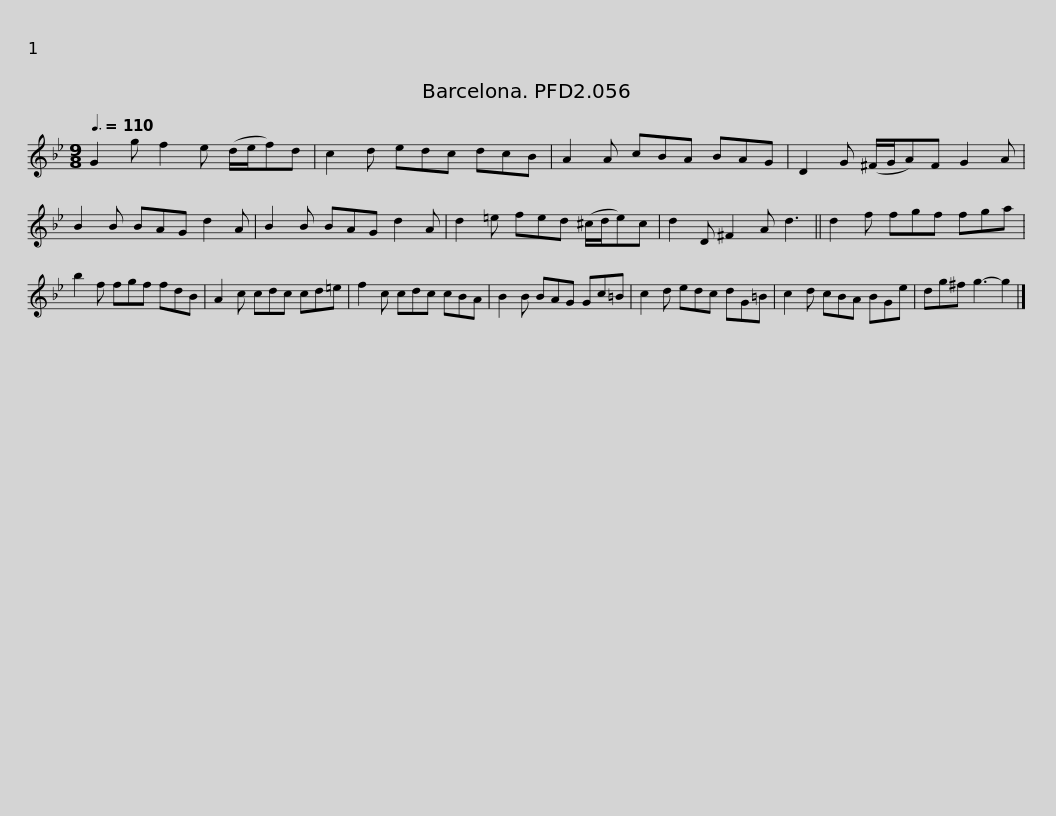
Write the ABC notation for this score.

X:1
L:1/8
Q:3/8=110
M:9/8
I:linebreak $
K:Gmin
V:1 treble
V:1
 G2 g f2 e (d/e/f)d | c2 d edc dcB | A2 A cBA BAG | D2 G (^F/G/A)F G2 A | B2 B BAG d2 A |$ %5
 B2 B BAG d2 A | d2 =e fed (^c/d/e)c | d2 D ^F2 A d3 || d2 f fgf fga | b2 f fgf fdB |$ %10
 A2 c cdc cd=e | f2 c cdc cBA | B2 B BAG Gc=B | c2 d edc dG=B | c2 d cBA BGe |$ %15
 dg^f g3- g2 |] %16
